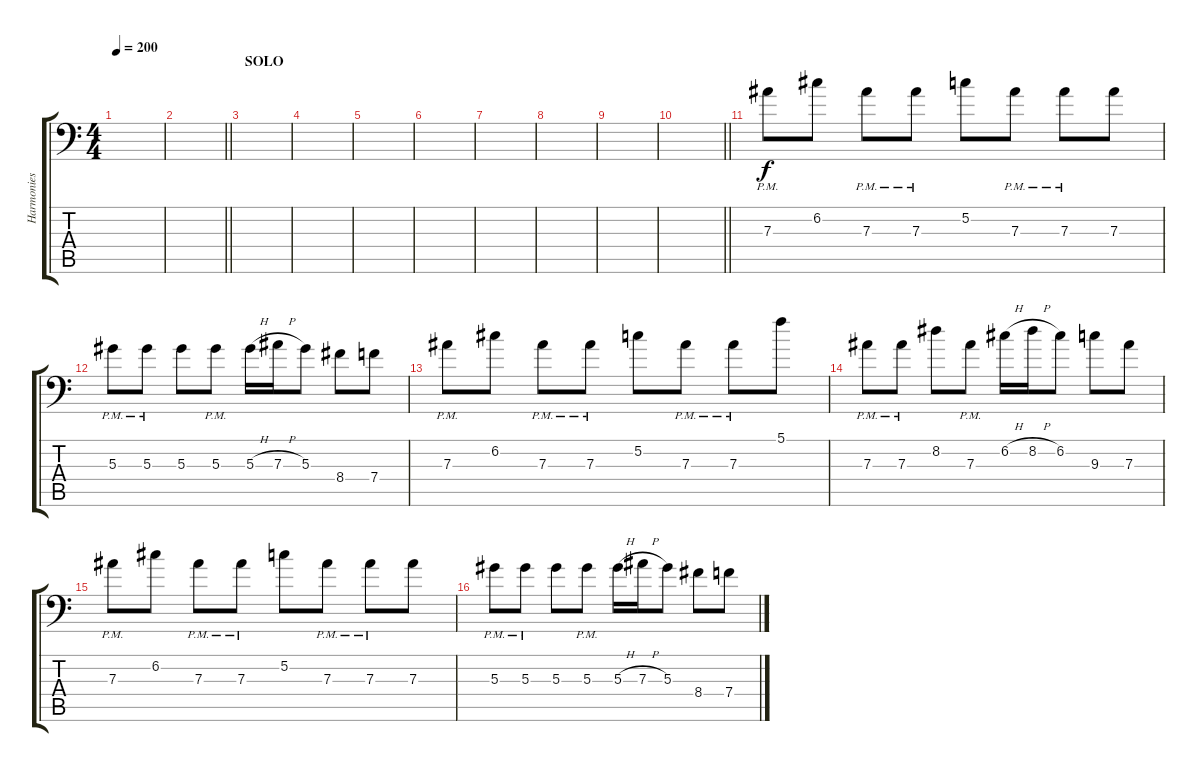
\track ("Harmonies" "Harmonies") {instrument distortionguitar}
\staff {score tabs}
\tuning (C4 G3 Eb3 Bb2 F2 Bb1) {hide}
\ts (4 4)
\tempo 200
\clef f4
\ks c
|
\barLineRight lightlight
|
\section ("" "SOLO")
|
|
|
|
|
|
|
\barLineRight lightlight
|
7.3{pm}.8{balance 16} 6.2.8 7.3{pm}.8 7.3{pm}.8 5.2.8 7.3{pm}.8 7.3{pm}.8 7.3.8 |
5.3{pm}.8 5.3{pm}.8 5.3.8 5.3{pm}.8 5.3{h}.16 7.3{h}.16 5.3.8 8.4.8 7.4.8 |
7.3{pm}.8 6.2.8 7.3{pm}.8 7.3{pm}.8 5.2.8 7.3{pm}.8 7.3{pm}.8 5.1.8 |
7.3{pm}.8 7.3{pm}.8 8.2.8 7.3{pm}.8 6.2{h}.16 8.2{h}.16 6.2.8 9.3.8 7.3.8 |
7.3{pm}.8 6.2.8 7.3{pm}.8 7.3{pm}.8 5.2.8 7.3{pm}.8 7.3{pm}.8 7.3.8 |
5.3{pm}.8 5.3{pm}.8 5.3.8 5.3{pm}.8 5.3{h}.16 7.3{h}.16 5.3.8 8.4.8 7.4.8
